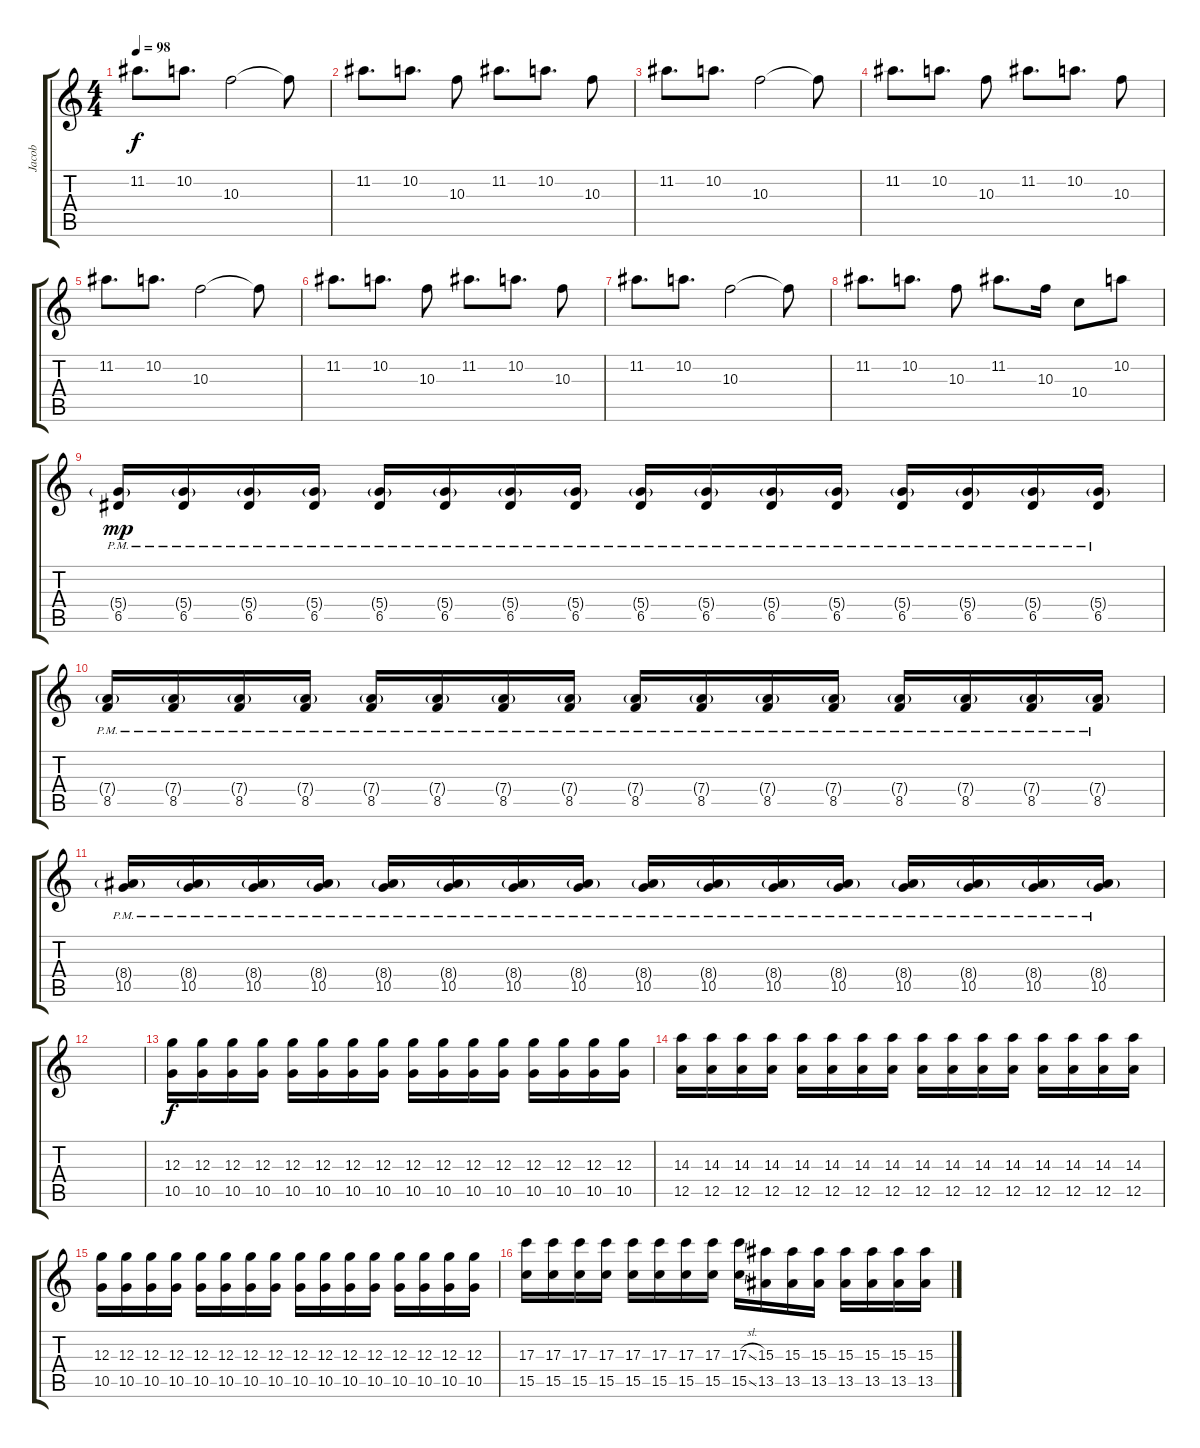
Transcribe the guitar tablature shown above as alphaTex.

\track ("Jacob" "Jacob") {instrument overdrivenguitar}
\staff {score tabs}
\tuning (E4 B3 G3 D3 A2 D2) {hide}
\ts (4 4)
\tempo 98
\clef g2
\ks c
11.2.8{d dy f} 10.2.8{d} 10.3.2 10.3{t}.8 |
11.2.8{d} 10.2.8{d} 10.3.8 11.2.8{d} 10.2.8{d} 10.3.8 |
11.2.8{d} 10.2.8{d} 10.3.2 10.3{t}.8 |
11.2.8{d} 10.2.8{d} 10.3.8 11.2.8{d} 10.2.8{d} 10.3.8 |
11.2.8{d} 10.2.8{d} 10.3.2 10.3{t}.8 |
11.2.8{d} 10.2.8{d} 10.3.8 11.2.8{d} 10.2.8{d} 10.3.8 |
11.2.8{d} 10.2.8{d} 10.3.2 10.3{t}.8 |
11.2.8{d} 10.2.8{d} 10.3.8 11.2.8{d} 10.3.16 10.4.8 10.2.8 |
(5.4{g pm} 6.5{pm}).16{dy mp} (5.4{g pm} 6.5{pm}).16 (5.4{g pm} 6.5{pm}).16 (5.4{g pm} 6.5{pm}).16 (5.4{g pm} 6.5{pm}).16 (5.4{g pm} 6.5{pm}).16 (5.4{g pm} 6.5{pm}).16 (5.4{g pm} 6.5{pm}).16 (5.4{g pm} 6.5{pm}).16 (5.4{g pm} 6.5{pm}).16 (5.4{g pm} 6.5{pm}).16 (5.4{g pm} 6.5{pm}).16 (5.4{g pm} 6.5{pm}).16 (5.4{g pm} 6.5{pm}).16 (5.4{g pm} 6.5{pm}).16 (5.4{g pm} 6.5{pm}).16 |
(7.4{g pm} 8.5{pm}).16 (7.4{g pm} 8.5{pm}).16 (7.4{g pm} 8.5{pm}).16 (7.4{g pm} 8.5{pm}).16 (7.4{g pm} 8.5{pm}).16 (7.4{g pm} 8.5{pm}).16 (7.4{g pm} 8.5{pm}).16 (7.4{g pm} 8.5{pm}).16 (7.4{g pm} 8.5{pm}).16 (7.4{g pm} 8.5{pm}).16 (7.4{g pm} 8.5{pm}).16 (7.4{g pm} 8.5{pm}).16 (7.4{g pm} 8.5{pm}).16 (7.4{g pm} 8.5{pm}).16 (7.4{g pm} 8.5{pm}).16 (7.4{g pm} 8.5{pm}).16 |
(8.4{g pm} 10.5{pm}).16 (8.4{g pm} 10.5{pm}).16 (8.4{g pm} 10.5{pm}).16 (8.4{g pm} 10.5{pm}).16 (8.4{g pm} 10.5{pm}).16 (8.4{g pm} 10.5{pm}).16 (8.4{g pm} 10.5{pm}).16 (8.4{g pm} 10.5{pm}).16 (8.4{g pm} 10.5{pm}).16 (8.4{g pm} 10.5{pm}).16 (8.4{g pm} 10.5{pm}).16 (8.4{g pm} 10.5{pm}).16 (8.4{g pm} 10.5{pm}).16 (8.4{g pm} 10.5{pm}).16 (8.4{g pm} 10.5{pm}).16 (8.4{g pm} 10.5{pm}).16 |
|
(12.3 10.5).16{dy f} (12.3 10.5).16 (12.3 10.5).16 (12.3 10.5).16 (12.3 10.5).16 (12.3 10.5).16 (12.3 10.5).16 (12.3 10.5).16 (12.3 10.5).16 (12.3 10.5).16 (12.3 10.5).16 (12.3 10.5).16 (12.3 10.5).16 (12.3 10.5).16 (12.3 10.5).16 (12.3 10.5).16 |
(14.3 12.5).16 (14.3 12.5).16 (14.3 12.5).16 (14.3 12.5).16 (14.3 12.5).16 (14.3 12.5).16 (14.3 12.5).16 (14.3 12.5).16 (14.3 12.5).16 (14.3 12.5).16 (14.3 12.5).16 (14.3 12.5).16 (14.3 12.5).16 (14.3 12.5).16 (14.3 12.5).16 (14.3 12.5).16 |
(12.3 10.5).16 (12.3 10.5).16 (12.3 10.5).16 (12.3 10.5).16 (12.3 10.5).16 (12.3 10.5).16 (12.3 10.5).16 (12.3 10.5).16 (12.3 10.5).16 (12.3 10.5).16 (12.3 10.5).16 (12.3 10.5).16 (12.3 10.5).16 (12.3 10.5).16 (12.3 10.5).16 (12.3 10.5).16 |
(17.3 15.5).16 (17.3 15.5).16 (17.3 15.5).16 (17.3 15.5).16 (17.3 15.5).16 (17.3 15.5).16 (17.3 15.5).16 (17.3 15.5).16 (17.3{sl} 15.5{sl}).16 (15.3 13.5).16 (15.3 13.5).16 (15.3 13.5).16 (15.3 13.5).16 (15.3 13.5).16 (15.3 13.5).16 (15.3 13.5).16
